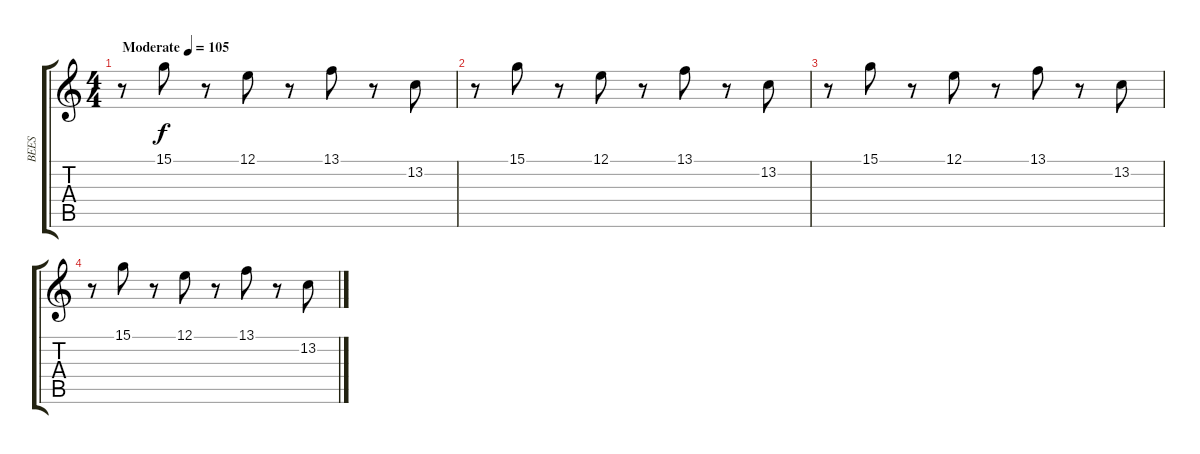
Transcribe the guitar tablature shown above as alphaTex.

\track ("BEES" "BEES") {instrument pad1newage}
\staff {score tabs}
\tuning (E4 B3 G3 D3 A2 E2) {hide}
\ts (4 4)
\tempo (105 "Moderate")
\clef g2
\ks c
r.8{dy f instrument pad1newage} 15.1.8 r.8 12.1.8 r.8 13.1.8 r.8 13.2.8 |
r.8 15.1.8 r.8 12.1.8 r.8 13.1.8 r.8 13.2.8 |
r.8 15.1.8 r.8 12.1.8 r.8 13.1.8 r.8 13.2.8 |
r.8 15.1.8 r.8 12.1.8 r.8 13.1.8 r.8 13.2.8
